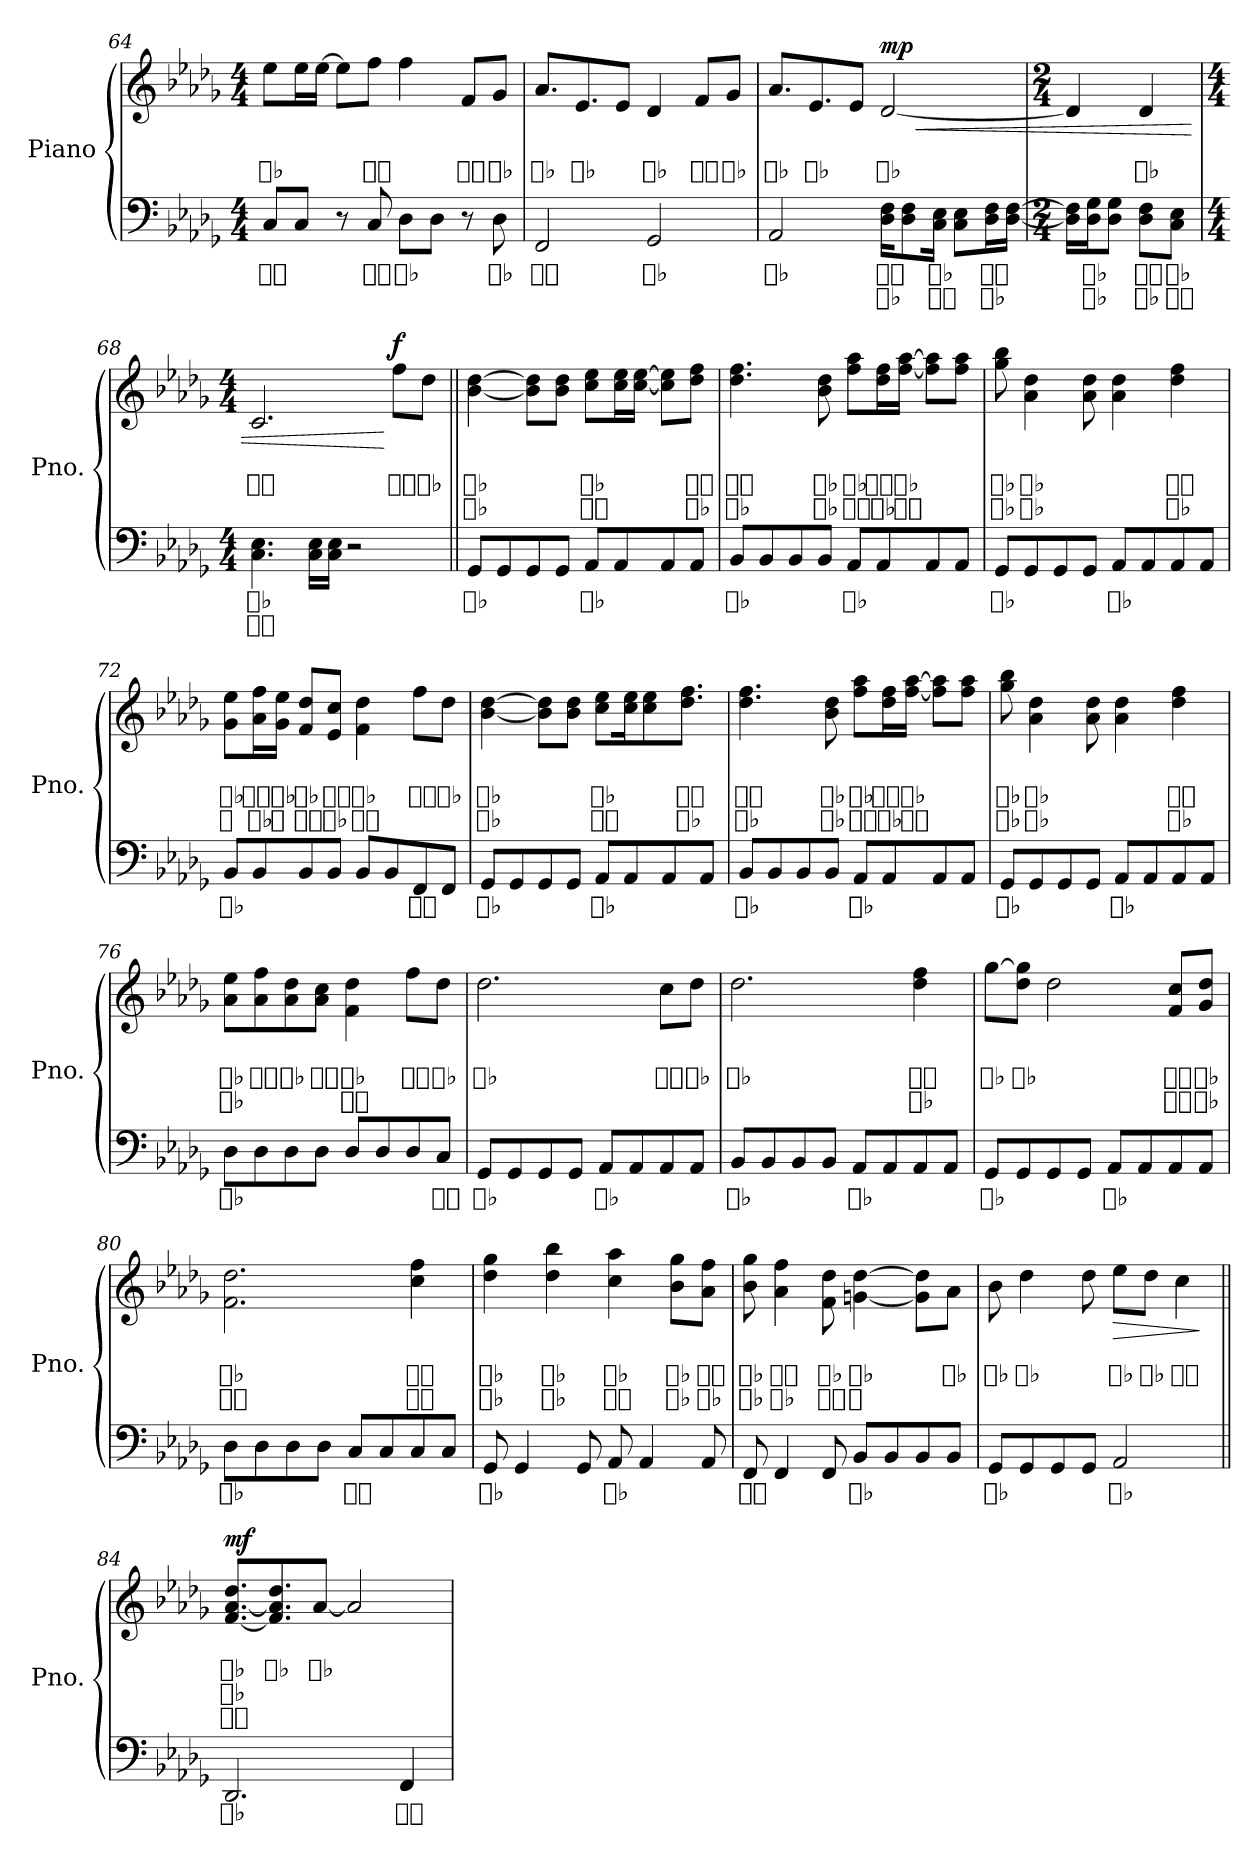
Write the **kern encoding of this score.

**kern	**text	**text	**kern	**text	**text	**text	**text	**dynam
*part1	*part1	*part1	*part1	*part1	*part1	*part1	*part1	*part1
*staff2	*staff2	*staff2	*staff1	*staff1	*staff1	*staff1	*staff1	*staff1/2
*I"Piano	*	*	*	*	*	*	*	*
*I'Pno.	*	*	*	*	*	*	*	*
*clefF4	*	*	*clefG2	*	*	*	*	*
*k[b-e-a-d-g-]	*	*	*k[b-e-a-d-g-]	*	*	*	*	*
*M4/4	*	*	*M4/4	*	*	*	*	*
=64	=64	=64	=64	=64	=64	=64	=64	=64
!	!LO:LY:b	!	!	!	!LO:LY:b	!	!	!
8C/L	ﾄﾞ	.	8ee-\L	.	ﾐ♭	.	.	.
8C/J	.	.	16ee-\L	.	.	.	.	.
.	.	.	[16ee-\JJ	.	.	.	.	.
8r	.	.	8ee-\L]	.	.	.	.	.
!	!LO:LY:b	!	!	!	!LO:LY:b	!	!	!
8C/	ﾄﾞ	.	8ff\J	.	ﾌｧ	.	.	.
!	!LO:LY:b	!	!	!	!	!	!	!
8D-\L	ﾚ♭	.	4ff\	.	.	.	.	.
8D-\J	.	.	.	.	.	.	.	.
!	!	!	!	!	!LO:LY:b	!	!	!
8r	.	.	8f/L	.	ﾌｧ	.	.	.
!	!LO:LY:b	!	!	!	!LO:LY:b	!	!	!
8D-\	ﾚ♭	.	8g-/J	.	ｿ♭	.	.	.
=65	=65	=65	=65	=65	=65	=65	=65	=65
!	!LO:LY:b	!	!	!	!LO:LY:b	!	!	!
2FF/	ﾌｧ	.	8.a-/L	.	ﾗ♭	.	.	.
!	!	!	!	!	!LO:LY:b	!	!	!
.	.	.	8.e-/	.	ﾐ♭	.	.	.
.	.	.	8e-/J	.	.	.	.	.
!	!LO:LY:b	!	!	!	!LO:LY:b	!	!	!
2GG-/	ｿ♭	.	4d-/	.	ﾚ♭	.	.	.
!	!	!	!	!	!LO:LY:b	!	!	!
.	.	.	8f/L	.	ﾌｧ	.	.	.
!	!	!	!	!	!LO:LY:b	!	!	!
.	.	.	8g-/J	.	ｿ♭	.	.	.
!!LO:LB:g=z
=66	=66	=66	=66	=66	=66	=66	=66	=66
!	!LO:LY:b	!	!	!	!LO:LY:b	!	!	!
2AA-/	ﾗ♭	.	8.a-/L	.	ﾗ♭	.	.	.
!	!	!	!	!	!LO:LY:b	!	!	!
.	.	.	8.e-/	.	ﾐ♭	.	.	.
.	.	.	8e-/J	.	.	.	.	.
!	!LO:LY:b	!LO:LY:b	!	!	!LO:LY:b	!	!	!LO:HP:b
!	!	!	!	!	!	!	!	!LO:DY:n=1:b
16D-\ 16F\KL	ﾌｧ	ﾚ♭	[2d-/	.	ﾚ♭	.	.	< mp
8D-\ 8F\	.	.	.	.	.	.	.	.
!	!LO:LY:b	!LO:LY:b	!	!	!	!	!	!
16C\ 16E-\Jk	ﾐ♭	ﾄﾞ	.	.	.	.	.	.
8C\ 8E-\L	.	.	.	.	.	.	.	.
!	!LO:LY:b	!LO:LY:b	!	!	!	!	!	!
16D-\ 16F\L	ﾌｧ	ﾚ♭	.	.	.	.	.	.
[16D-\ [16F\JJ	.	.	.	.	.	.	.	.
=67	=67	=67	=67	=67	=67	=67	=67	=67
*M2/4	*	*	*M2/4	*	*	*	*	*
16D-\] 16F\]LL	.	.	4d-/]	.	.	.	.	.
!	!LO:LY:b	!LO:LY:b	!	!	!	!	!	!
16D-\ 16G-\J	ｿ♭	ﾚ♭	.	.	.	.	.	.
8D-\ 8G-\J	.	.	.	.	.	.	.	.
!	!LO:LY:b	!LO:LY:b	!	!	!LO:LY:b	!	!	!
8D-\ 8F\L	ﾌｧ	ﾚ♭	4d-/	.	ﾚ♭	.	.	.
!	!LO:LY:b	!LO:LY:b	!	!	!	!	!	!
8C\ 8E-\J	ﾐ♭	ﾄﾞ	.	.	.	.	.	.
=68	=68	=68	=68	=68	=68	=68	=68	=68
*M4/4	*	*	*M4/4	*	*	*	*	*
!	!LO:LY:b	!LO:LY:b	!	!	!LO:LY:b	!	!	!
4.C\ 4.E-\	ﾐ♭	ﾄﾞ	2.c/	.	ﾄﾞ	.	.	.
16C\ 16E-\LL	.	.	.	.	.	.	.	.
16C\ 16E-\JJ	.	.	.	.	.	.	.	.
2r	.	.	.	.	.	.	.	.
!	!	!	!	!	!LO:LY:b	!	!	!LO:DY:n=1:b
.	.	.	8ff\L	.	ﾌｧ	.	.	[ f
!	!	!	!	!	!LO:LY:b	!	!	!
.	.	.	8dd-\J	.	ﾚ♭	.	.	.
=69||	=69||	=69||	=69||	=69||	=69||	=69||	=69||	=69||
!	!LO:LY:b	!	!	!	!LO:LY:b	!LO:LY:b	!	!
8GG-/L	ｿ♭	.	[4b-\ [4dd-\	.	ﾚ♭	ｼ♭	.	.
8GG-/	.	.	.	.	.	.	.	.
8GG-/	.	.	8b-\] 8dd-\]L	.	.	.	.	.
8GG-/J	.	.	8b-\ 8dd-\J	.	.	.	.	.
!	!LO:LY:b	!	!	!	!LO:LY:b	!LO:LY:b	!	!
8AA-/L	ﾗ♭	.	8cc\ 8ee-\L	.	ﾐ♭	ﾄﾞ	.	.
8AA-/	.	.	16cc\ 16ee-\L	.	.	.	.	.
.	.	.	[16cc\ [16ee-\JJ	.	.	.	.	.
8AA-/	.	.	8cc\] 8ee-\]L	.	.	.	.	.
!	!	!	!	!	!LO:LY:b	!LO:LY:b	!	!
8AA-/J	.	.	8dd-\ 8ff\J	.	ﾌｧ	ﾚ♭	.	.
!!LO:LB:g=z
=70	=70	=70	=70	=70	=70	=70	=70	=70
!	!LO:LY:b	!	!	!	!LO:LY:b	!LO:LY:b	!	!
8BB-/L	ｼ♭	.	4.dd-\ 4.ff\	.	ﾌｧ	ﾚ♭	.	.
8BB-/	.	.	.	.	.	.	.	.
8BB-/	.	.	.	.	.	.	.	.
!	!	!	!	!	!LO:LY:b	!LO:LY:b	!	!
8BB-/J	.	.	8b-\ 8dd-\	.	ﾚ♭	ｼ♭	.	.
!	!LO:LY:b	!	!	!	!LO:LY:b	!LO:LY:b	!	!
8AA-/L	ﾗ♭	.	8ff\ 8aa-\L	.	ﾗ♭	ﾌｧ	.	.
!	!	!	!	!	!LO:LY:b	!LO:LY:b	!	!
8AA-/	.	.	16dd-\ 16ff\L	.	ﾌｧ	ﾚ♭	.	.
!	!	!	!	!	!LO:LY:b	!LO:LY:b	!	!
.	.	.	[16ff\ [16aa-\JJ	.	ﾗ♭	ﾌｧ	.	.
8AA-/	.	.	8ff\] 8aa-\]L	.	.	.	.	.
8AA-/J	.	.	8ff\ 8aa-\J	.	.	.	.	.
=71	=71	=71	=71	=71	=71	=71	=71	=71
!	!LO:LY:b	!	!	!	!LO:LY:b	!LO:LY:b	!	!
8GG-/L	ｿ♭	.	8gg-\ 8bb-\	.	ｼ♭	ｿ♭	.	.
!	!	!	!	!	!LO:LY:b	!LO:LY:b	!	!
8GG-/	.	.	4a-\ 4dd-\	.	ﾚ♭	ﾗ♭	.	.
8GG-/	.	.	.	.	.	.	.	.
8GG-/J	.	.	8a-\ 8dd-\	.	.	.	.	.
!	!LO:LY:b	!	!	!	!	!	!	!
8AA-/L	ﾗ♭	.	4a-\ 4dd-\	.	.	.	.	.
8AA-/	.	.	.	.	.	.	.	.
!	!	!	!	!	!LO:LY:b	!LO:LY:b	!	!
8AA-/	.	.	4dd-\ 4ff\	.	ﾌｧ	ﾚ♭	.	.
8AA-/J	.	.	.	.	.	.	.	.
=72	=72	=72	=72	=72	=72	=72	=72	=72
!	!LO:LY:b	!	!	!	!LO:LY:b	!LO:LY:b	!	!
8BB-/L	ｼ♭	.	8g-\ 8ee-\L	.	ﾐ♭	ｿ	.	.
!	!	!	!	!	!LO:LY:b	!LO:LY:b	!	!
8BB-/	.	.	16a-\ 16ff\L	.	ﾌｧ	ﾗ♭	.	.
!	!	!	!	!	!LO:LY:b	!LO:LY:b	!	!
.	.	.	16g-\ 16ee-\JJ	.	ﾐ♭	ｿ	.	.
!	!	!	!	!	!LO:LY:b	!LO:LY:b	!	!
8BB-/	.	.	8f/ 8dd-/L	.	ﾚ♭	ﾌｧ	.	.
!	!	!	!	!	!LO:LY:b	!LO:LY:b	!	!
8BB-/J	.	.	8e-/ 8cc/J	.	ﾄﾞ	ﾐ♭	.	.
!	!	!	!	!	!LO:LY:b	!LO:LY:b	!	!
8BB-/L	.	.	4f\ 4dd-\	.	ﾚ♭	ﾌｧ	.	.
8BB-/	.	.	.	.	.	.	.	.
!	!LO:LY:b	!	!	!	!LO:LY:b	!	!	!
8FF/	ﾌｧ	.	8ff\L	.	ﾌｧ	.	.	.
!	!	!	!	!	!LO:LY:b	!	!	!
8FF/J	.	.	8dd-\J	.	ﾚ♭	.	.	.
!!LO:LB:g=z
=73	=73	=73	=73	=73	=73	=73	=73	=73
!	!LO:LY:b	!	!	!	!LO:LY:b	!LO:LY:b	!	!
8GG-/L	ｿ♭	.	[4b-\ [4dd-\	.	ﾚ♭	ｼ♭	.	.
8GG-/	.	.	.	.	.	.	.	.
8GG-/	.	.	8b-\] 8dd-\]L	.	.	.	.	.
8GG-/J	.	.	8b-\ 8dd-\J	.	.	.	.	.
!	!LO:LY:b	!	!	!	!LO:LY:b	!LO:LY:b	!	!
8AA-/L	ﾗ♭	.	8cc\ 8ee-\L	.	ﾐ♭	ﾄﾞ	.	.
8AA-/	.	.	16cc\ 16ee-\K	.	.	.	.	.
.	.	.	8cc\ 8ee-\	.	.	.	.	.
8AA-/	.	.	.	.	.	.	.	.
!	!	!	!	!	!LO:LY:b	!LO:LY:b	!	!
.	.	.	8.dd-\ 8.ff\J	.	ﾌｧ	ﾚ♭	.	.
8AA-/J	.	.	.	.	.	.	.	.
=74	=74	=74	=74	=74	=74	=74	=74	=74
!	!LO:LY:b	!	!	!	!LO:LY:b	!LO:LY:b	!	!
8BB-/L	ｼ♭	.	4.dd-\ 4.ff\	.	ﾌｧ	ﾚ♭	.	.
8BB-/	.	.	.	.	.	.	.	.
8BB-/	.	.	.	.	.	.	.	.
!	!	!	!	!	!LO:LY:b	!LO:LY:b	!	!
8BB-/J	.	.	8b-\ 8dd-\	.	ﾚ♭	ｼ♭	.	.
!	!LO:LY:b	!	!	!	!LO:LY:b	!LO:LY:b	!	!
8AA-/L	ﾗ♭	.	8ff\ 8aa-\L	.	ﾗ♭	ﾌｧ	.	.
!	!	!	!	!	!LO:LY:b	!LO:LY:b	!	!
8AA-/	.	.	16dd-\ 16ff\L	.	ﾌｧ	ﾚ♭	.	.
!	!	!	!	!	!LO:LY:b	!LO:LY:b	!	!
.	.	.	[16ff\ [16aa-\JJ	.	ﾗ♭	ﾌｧ	.	.
8AA-/	.	.	8ff\] 8aa-\]L	.	.	.	.	.
8AA-/J	.	.	8ff\ 8aa-\J	.	.	.	.	.
=75	=75	=75	=75	=75	=75	=75	=75	=75
!	!LO:LY:b	!	!	!	!LO:LY:b	!LO:LY:b	!	!
8GG-/L	ｿ♭	.	8gg-\ 8bb-\	.	ｼ♭	ｿ♭	.	.
!	!	!	!	!	!LO:LY:b	!LO:LY:b	!	!
8GG-/	.	.	4a-\ 4dd-\	.	ﾚ♭	ﾗ♭	.	.
8GG-/	.	.	.	.	.	.	.	.
8GG-/J	.	.	8a-\ 8dd-\	.	.	.	.	.
!	!LO:LY:b	!	!	!	!	!	!	!
8AA-/L	ﾗ♭	.	4a-\ 4dd-\	.	.	.	.	.
8AA-/	.	.	.	.	.	.	.	.
!	!	!	!	!	!LO:LY:b	!LO:LY:b	!	!
8AA-/	.	.	4dd-\ 4ff\	.	ﾌｧ	ﾚ♭	.	.
8AA-/J	.	.	.	.	.	.	.	.
=76	=76	=76	=76	=76	=76	=76	=76	=76
!	!LO:LY:b	!	!	!	!LO:LY:b	!LO:LY:b	!	!
8D-\L	ﾚ♭	.	8a-\ 8ee-\L	.	ﾐ♭	ﾗ♭	.	.
!	!	!	!	!	!LO:LY:b	!	!	!
8D-\	.	.	8a-\ 8ff\	.	ﾌｧ	.	.	.
!	!	!	!	!	!LO:LY:b	!	!	!
8D-\	.	.	8a-\ 8dd-\	.	ﾚ♭	.	.	.
!	!	!	!	!	!LO:LY:b	!	!	!
8D-\J	.	.	8a-\ 8cc\J	.	ﾄﾞ	.	.	.
!	!	!	!	!	!LO:LY:b	!LO:LY:b	!	!
8D-/L	.	.	4f\ 4dd-\	.	ﾚ♭	ﾌｧ	.	.
8D-/	.	.	.	.	.	.	.	.
!	!	!	!	!	!LO:LY:b	!	!	!
8D-/	.	.	8ff\L	.	ﾌｧ	.	.	.
!	!LO:LY:b	!	!	!	!LO:LY:b	!	!	!
8C/J	ﾄﾞ	.	8dd-\J	.	ﾚ♭	.	.	.
!!LO:PB:g=z
=77	=77	=77	=77	=77	=77	=77	=77	=77
!	!LO:LY:b	!	!	!	!LO:LY:b	!	!	!
8GG-/L	ｿ♭	.	2.dd-\	.	ﾚ♭	.	.	.
8GG-/	.	.	.	.	.	.	.	.
8GG-/	.	.	.	.	.	.	.	.
8GG-/J	.	.	.	.	.	.	.	.
!	!LO:LY:b	!	!	!	!	!	!	!
8AA-/L	ﾗ♭	.	.	.	.	.	.	.
8AA-/	.	.	.	.	.	.	.	.
!	!	!	!	!	!LO:LY:b	!	!	!
8AA-/	.	.	8cc\L	.	ﾄﾞ	.	.	.
!	!	!	!	!	!LO:LY:b	!	!	!
8AA-/J	.	.	8dd-\J	.	ﾚ♭	.	.	.
=78	=78	=78	=78	=78	=78	=78	=78	=78
!	!LO:LY:b	!	!	!	!LO:LY:b	!	!	!
8BB-/L	ｼ♭	.	2.dd-\	.	ﾚ♭	.	.	.
8BB-/	.	.	.	.	.	.	.	.
8BB-/	.	.	.	.	.	.	.	.
8BB-/J	.	.	.	.	.	.	.	.
!	!LO:LY:b	!	!	!	!	!	!	!
8AA-/L	ﾗ♭	.	.	.	.	.	.	.
8AA-/	.	.	.	.	.	.	.	.
!	!	!	!	!	!LO:LY:b	!LO:LY:b	!	!
8AA-/	.	.	4dd-\ 4ff\	.	ﾌｧ	ﾚ♭	.	.
8AA-/J	.	.	.	.	.	.	.	.
=79	=79	=79	=79	=79	=79	=79	=79	=79
!	!LO:LY:b	!	!	!	!LO:LY:b	!	!	!
8GG-/L	ｿ♭	.	[8gg-\L	.	ｿ♭	.	.	.
!	!	!	!	!	!LO:LY:b	!	!	!
8GG-/	.	.	8dd-\ 8gg-\]J	.	ﾚ♭	.	.	.
8GG-/	.	.	2dd-\	.	.	.	.	.
8GG-/J	.	.	.	.	.	.	.	.
!	!LO:LY:b	!	!	!	!	!	!	!
8AA-/L	ﾗ♭	.	.	.	.	.	.	.
8AA-/	.	.	.	.	.	.	.	.
!	!	!	!	!	!LO:LY:b	!LO:LY:b	!	!
8AA-/	.	.	8f/ 8cc/L	.	ﾄﾞ	ﾌｧ	.	.
!	!	!	!	!	!LO:LY:b	!LO:LY:b	!	!
8AA-/J	.	.	8g-/ 8dd-/J	.	ﾚ♭	ｿ♭	.	.
=80	=80	=80	=80	=80	=80	=80	=80	=80
!	!LO:LY:b	!	!	!	!LO:LY:b	!LO:LY:b	!	!
8D-\L	ﾚ♭	.	2.f\ 2.dd-\	.	ﾚ♭	ﾌｧ	.	.
8D-\	.	.	.	.	.	.	.	.
8D-\	.	.	.	.	.	.	.	.
8D-\J	.	.	.	.	.	.	.	.
!	!LO:LY:b	!	!	!	!	!	!	!
8C/L	ﾄﾞ	.	.	.	.	.	.	.
8C/	.	.	.	.	.	.	.	.
!	!	!	!	!	!LO:LY:b	!LO:LY:b	!	!
8C/	.	.	4cc\ 4ff\	.	ﾌｧ	ﾄﾞ	.	.
8C/J	.	.	.	.	.	.	.	.
!!LO:LB:g=z
=81	=81	=81	=81	=81	=81	=81	=81	=81
!	!LO:LY:b	!	!	!	!LO:LY:b	!LO:LY:b	!	!
8GG-/	ｿ♭	.	4dd-\ 4gg-\	.	ｿ♭	ﾚ♭	.	.
4GG-/	.	.	.	.	.	.	.	.
!	!	!	!	!	!LO:LY:b	!LO:LY:b	!	!
.	.	.	4dd-\ 4bb-\	.	ｼ♭	ﾚ♭	.	.
8GG-/	.	.	.	.	.	.	.	.
!	!LO:LY:b	!	!	!	!LO:LY:b	!LO:LY:b	!	!
8AA-/	ﾗ♭	.	4cc\ 4aa-\	.	ﾗ♭	ﾄﾞ	.	.
4AA-/	.	.	.	.	.	.	.	.
!	!	!	!	!	!LO:LY:b	!LO:LY:b	!	!
.	.	.	8b-\ 8gg-\L	.	ｿ♭	ｼ♭	.	.
!	!	!	!	!	!LO:LY:b	!LO:LY:b	!	!
8AA-/	.	.	8a-\ 8ff\J	.	ﾌｧ	ﾗ♭	.	.
=82	=82	=82	=82	=82	=82	=82	=82	=82
!	!LO:LY:b	!	!	!	!LO:LY:b	!LO:LY:b	!	!
8FF/	ﾌｧ	.	8b-\ 8gg-\	.	ｿ♭	ｼ♭	.	.
!	!	!	!	!	!LO:LY:b	!LO:LY:b	!	!
4FF/	.	.	4a-\ 4ff\	.	ﾌｧ	ﾗ♭	.	.
!	!	!	!	!	!LO:LY:b	!LO:LY:b	!	!
8FF/	.	.	8f\ 8dd-\	.	ﾚ♭	ﾌｧ	.	.
!	!LO:LY:b	!	!	!	!LO:LY:b	!LO:LY:b	!	!
8BB-/L	ｼ♭	.	[4gn\ [4dd-\	.	ﾚ♭	ｿ	.	.
8BB-/	.	.	.	.	.	.	.	.
8BB-/	.	.	8g\] 8dd-\]L	.	.	.	.	.
!	!	!	!	!	!LO:LY:b	!	!	!
8BB-/J	.	.	8a-\J	.	ﾗ♭	.	.	.
=83	=83	=83	=83	=83	=83	=83	=83	=83
!	!LO:LY:b	!	!	!	!LO:LY:b	!	!	!
8GG-/L	ｿ♭	.	8b-\	.	ｼ♭	.	.	.
!	!	!	!	!	!LO:LY:b	!	!	!
8GG-/	.	.	4dd-\	.	ﾚ♭	.	.	.
8GG-/	.	.	.	.	.	.	.	.
8GG-/J	.	.	8dd-\	.	.	.	.	.
!	!LO:LY:b	!	!	!	!LO:LY:b	!	!	!LO:HP:b
2AA-/	ﾗ♭	.	8ee-\L	.	ﾐ♭	.	.	>
!	!	!	!	!	!LO:LY:b	!	!	!
.	.	.	8dd-\J	.	ﾚ♭	.	.	.
!	!	!	!	!	!LO:LY:b	!	!	!
.	.	.	4cc\	.	ﾄﾞ	.	.	.
.	.	.	.	.	.	.	.	]
=84||	=84||	=84||	=84||	=84||	=84||	=84||	=84||	=84||
!	!LO:LY:b	!	!	!	!LO:LY:b	!LO:LY:b	!LO:LY:b	!LO:DY:b
2.DD-/	ﾚ♭	.	[8.f/ [8.a-/ 8.dd-/L	.	ﾚ♭	ﾗ♭	ﾌｧ	mf
!	!	!	!	!	!LO:LY:b	!	!	!
.	.	.	8.f/] 8.a-/] 8.dd-/	.	ﾚ♭	.	.	.
!	!	!	!	!	!LO:LY:b	!	!	!
.	.	.	[8a-/J	.	ﾗ♭	.	.	.
.	.	.	2a-/]	.	.	.	.	.
!	!LO:LY:b	!	!	!	!	!	!	!
4FF/	ﾌｧ	.	.	.	.	.	.	.
=	=	=	=	=	=	=	=	=
*-	*-	*-	*-	*-	*-	*-	*-	*-
